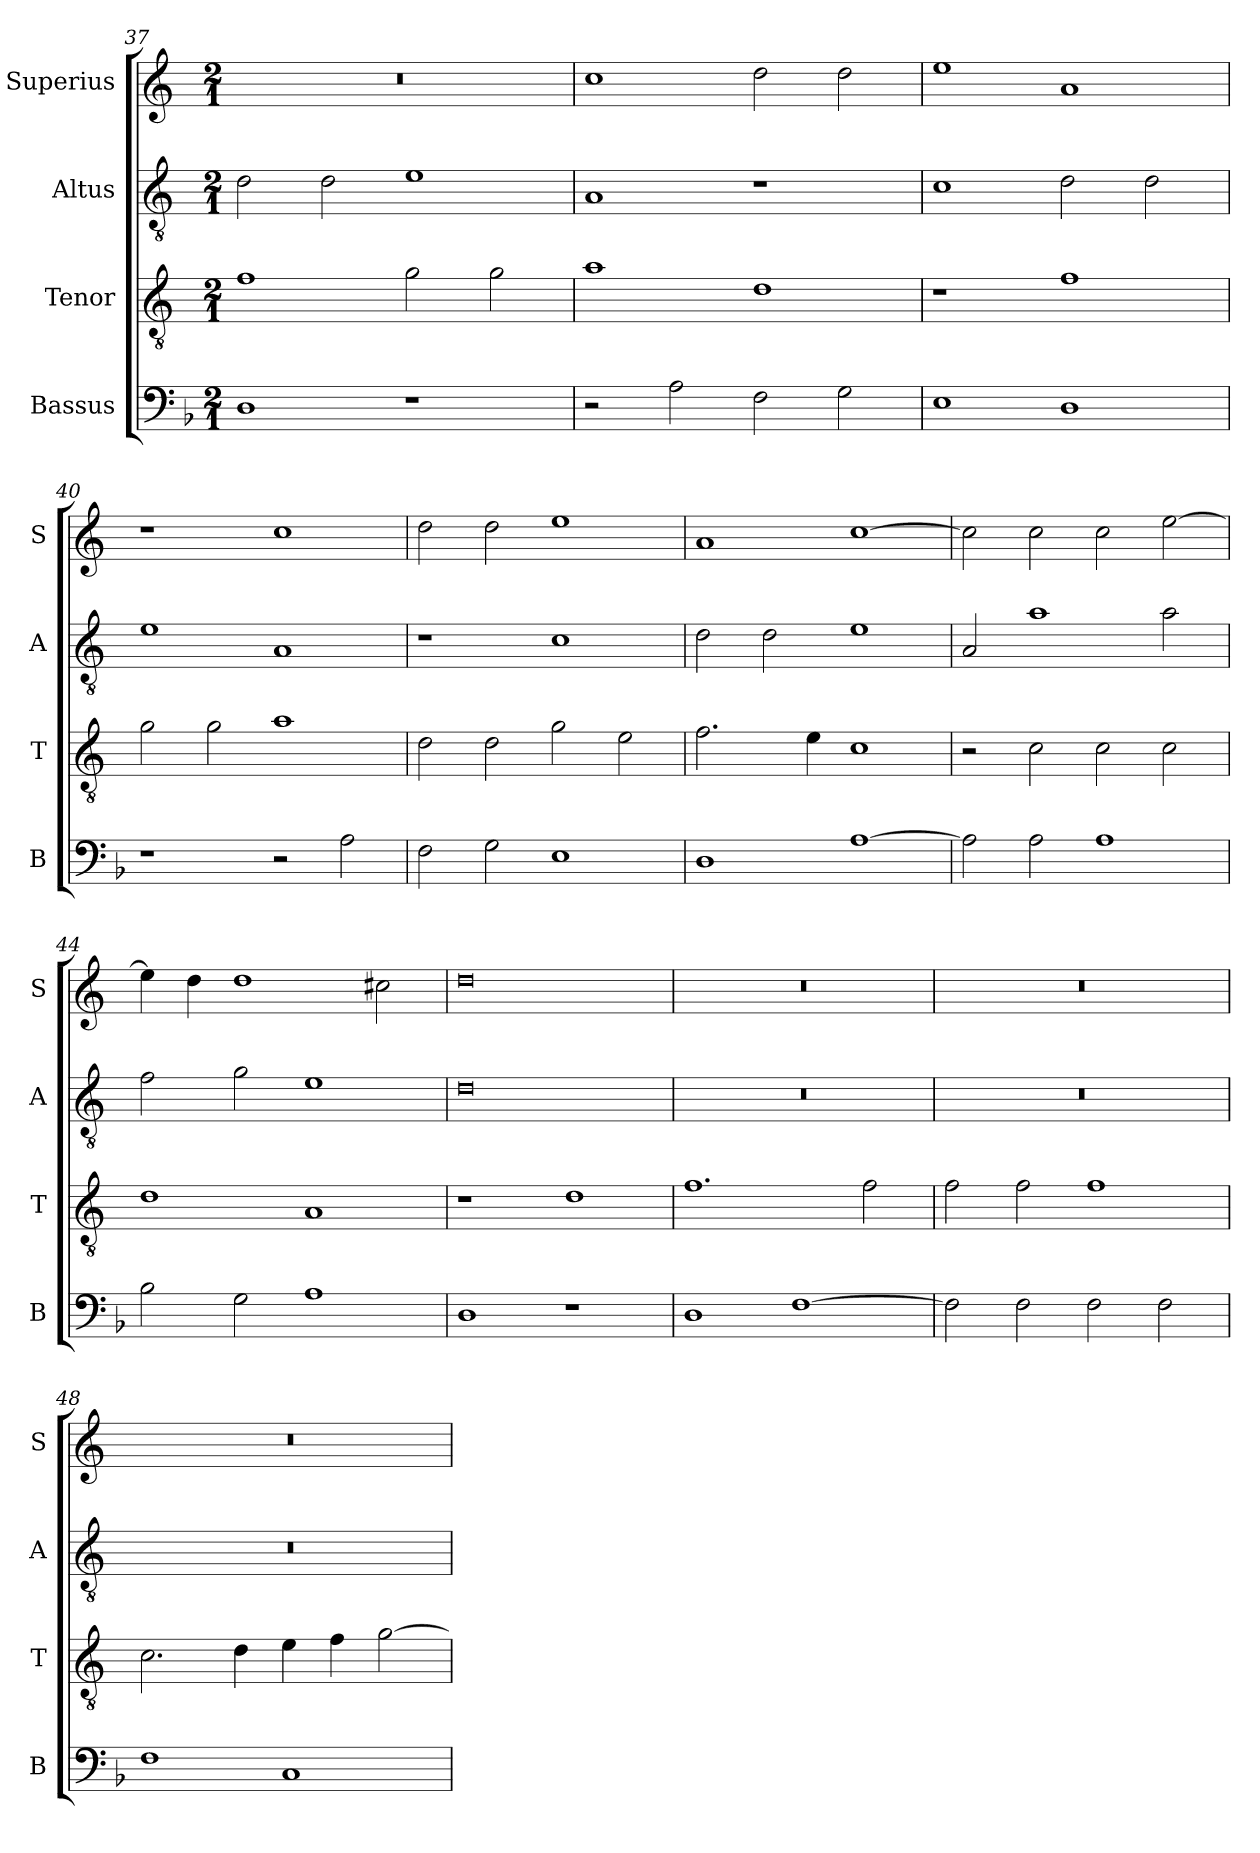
**kern	**kern	**kern	**kern
*part4	*part3	*part2	*part1
*staff4	*staff3	*staff2	*staff1
*I"Bassus	*I"Tenor	*I"Altus	*I"Superius
*I'B	*I'T	*I'A	*I'S
*clefF4	*clefGv2	*clefGv2	*clefG2
*k[b-]	*k[]	*k[]	*k[]
*M2/1	*M2/1	*M2/1	*M2/1
=37	=37	=37	=37
1D	1f	2d\	0r
.	.	2d\	.
1r	2g\	1e	.
.	2g\	.	.
=38	=38	=38	=38
2r	1a	1A	1cc
2A\	.	.	.
2F\	1d	1r	2dd\
2G\	.	.	2dd\
=39	=39	=39	=39
1E	1r	1c	1ee
1D	1f	2d\	1a
.	.	2d\	.
=40	=40	=40	=40
1r	2g\	1e	1r
.	2g\	.	.
2r	1a	1A	1cc
2A\	.	.	.
=41	=41	=41	=41
2F\	2d\	1r	2dd\
2G\	2d\	.	2dd\
1E	2g\	1c	1ee
.	2e\	.	.
=42	=42	=42	=42
1D	2.f\	2d\	1a
.	.	2d\	.
.	4e\	.	.
[1A	1c	1e	[1cc
=43	=43	=43	=43
2A\]	2r	2A/	2cc\]
2A\	2c\	1a	2cc\
1A	2c\	.	2cc\
.	2c\	2a\	[2ee\
=44	=44	=44	=44
2B-\	1d	2f\	4ee\]
.	.	.	4dd\
2G\	.	2g\	1dd
1A	1A	1e	.
.	.	.	2cc#X\
=45	=45	=45	=45
1D	1r	0d	0dd
1r	1d	.	.
=46	=46	=46	=46
1D	1.f	0r	0r
[1F	.	.	.
.	2f\	.	.
=47	=47	=47	=47
2F\]	2f\	0r	0r
2F\	2f\	.	.
2F\	1f	.	.
2F\	.	.	.
=48	=48	=48	=48
1F	2.c\	0r	0r
.	4d\	.	.
1C	4e\	.	.
.	4f\	.	.
.	[2g\	.	.
=	=	=	=
*-	*-	*-	*-
